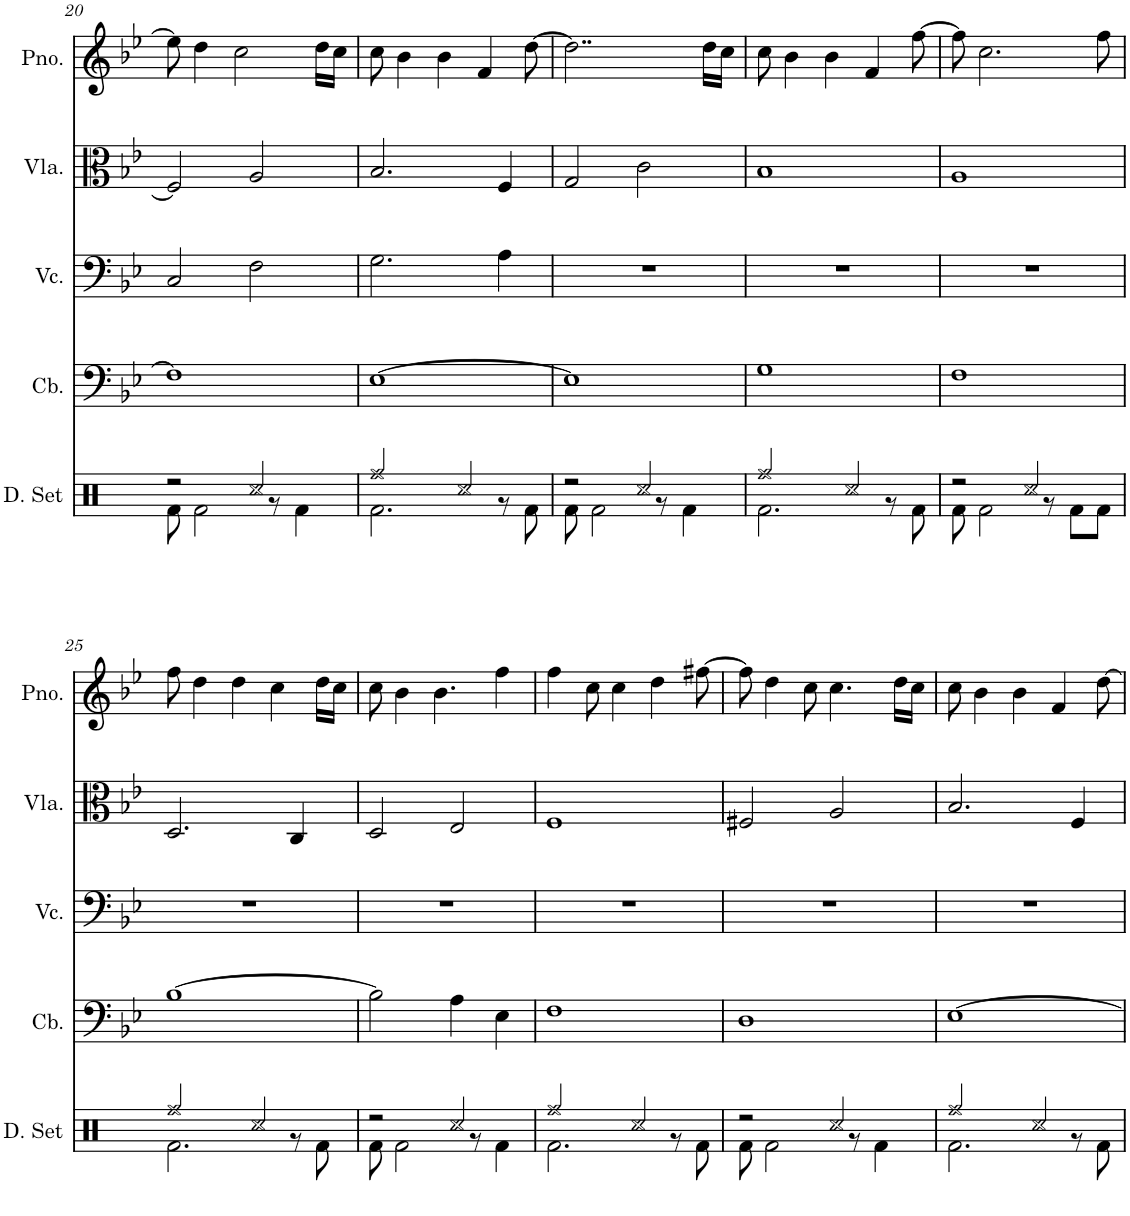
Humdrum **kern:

**kern	**kern	**kern	**kern	**kern
*part5	*part4	*part3	*part2	*part1
*staff5	*staff4	*staff3	*staff2	*staff1
*I"Drumset	*I"Contrabass	*I"Violoncello	*I"Viola	*I"Piano
*I'D. Set	*I'Cb.	*I'Vc.	*I'Vla.	*I'Pno.
!!LO:PB:g=z
*clefX	*clefF4	*clefF4	*clefC3	*clefG2
*	*Trd7c12	*	*	*
*k[]	*k[b-e-]	*k[b-e-]	*k[b-e-]	*k[b-e-]
*M4/4	*M4/4	*M4/4	*M4/4	*M4/4
=20	=20	=20	=20	=20
*^	*	*	*	*
2r	8Rf\	1F]	2C/	2F/]	8ee-\]
.	2Rf\	.	.	.	4dd\
.	.	.	.	.	2cc\
2Rcc/	.	.	2F\	2A/	.
.	8r	.	.	.	.
.	4Rf\	.	.	.	.
.	.	.	.	.	16dd\LL
.	.	.	.	.	16cc\JJ
=21	=21	=21	=21	=21	=21
2Rff/	2.Rf\	[1E-	2.G\	2.B-/	8cc\
.	.	.	.	.	4b-\
.	.	.	.	.	4b-\
2Rcc/	.	.	.	.	.
.	.	.	.	.	4f/
.	8r	.	4A\	4F/	.
.	8Rf\	.	.	.	[8dd\
=22	=22	=22	=22	=22	=22
2r	8Rf\	1E-]	1r	2G/	2..dd\]
.	2Rf\	.	.	.	.
2Rcc/	.	.	.	2c\	.
.	8r	.	.	.	.
.	4Rf\	.	.	.	.
.	.	.	.	.	16dd\LL
.	.	.	.	.	16cc\JJ
=23	=23	=23	=23	=23	=23
2Rff/	2.Rf\	1G	1r	1B-	8cc\
.	.	.	.	.	4b-\
.	.	.	.	.	4b-\
2Rcc/	.	.	.	.	.
.	.	.	.	.	4f/
.	8r	.	.	.	.
.	8Rf\	.	.	.	[8ff\
=24	=24	=24	=24	=24	=24
2r	8Rf\	1F	1r	1A	8ff\]
.	2Rf\	.	.	.	2.cc\
2Rcc/	.	.	.	.	.
.	8r	.	.	.	.
.	8Rf\L	.	.	.	.
.	8Rf\J	.	.	.	8ff\
!!LO:LB:g=z
=25	=25	=25	=25	=25	=25
2Rff/	2.Rf\	[1B-	1r	2.D/	8ff\
.	.	.	.	.	4dd\
.	.	.	.	.	4dd\
2Rcc/	.	.	.	.	.
.	.	.	.	.	4cc\
.	8r	.	.	4C/	.
.	8Rf\	.	.	.	16dd\LL
.	.	.	.	.	16cc\JJ
=26	=26	=26	=26	=26	=26
2r	8Rf\	2B-\]	1r	2D/	8cc\
.	2Rf\	.	.	.	4b-\
.	.	.	.	.	4.b-\
2Rcc/	.	4A\	.	2E-/	.
.	8r	.	.	.	.
.	4Rf\	4E-\	.	.	4ff\
=27	=27	=27	=27	=27	=27
2Rff/	2.Rf\	1F	1r	1F	4ff\
.	.	.	.	.	8cc\
.	.	.	.	.	4cc\
2Rcc/	.	.	.	.	.
.	.	.	.	.	4dd\
.	8r	.	.	.	.
.	8Rf\	.	.	.	[8ff#X\
=28	=28	=28	=28	=28	=28
2r	8Rf\	1D	1r	2F#X/	8ff#\]
.	2Rf\	.	.	.	4dd\
.	.	.	.	.	8cc\
2Rcc/	.	.	.	2A/	4.cc\
.	8r	.	.	.	.
.	4Rf\	.	.	.	.
.	.	.	.	.	16dd\LL
.	.	.	.	.	16cc\JJ
=29	=29	=29	=29	=29	=29
2Rff/	2.Rf\	[1E-	1r	2.B-/	8cc\
.	.	.	.	.	4b-\
.	.	.	.	.	4b-\
2Rcc/	.	.	.	.	.
.	.	.	.	.	4f/
.	8r	.	.	4F/	.
.	8Rf\	.	.	.	[8dd\
*v	*v	*	*	*	*
=	=	=	=	=
*-	*-	*-	*-	*-
